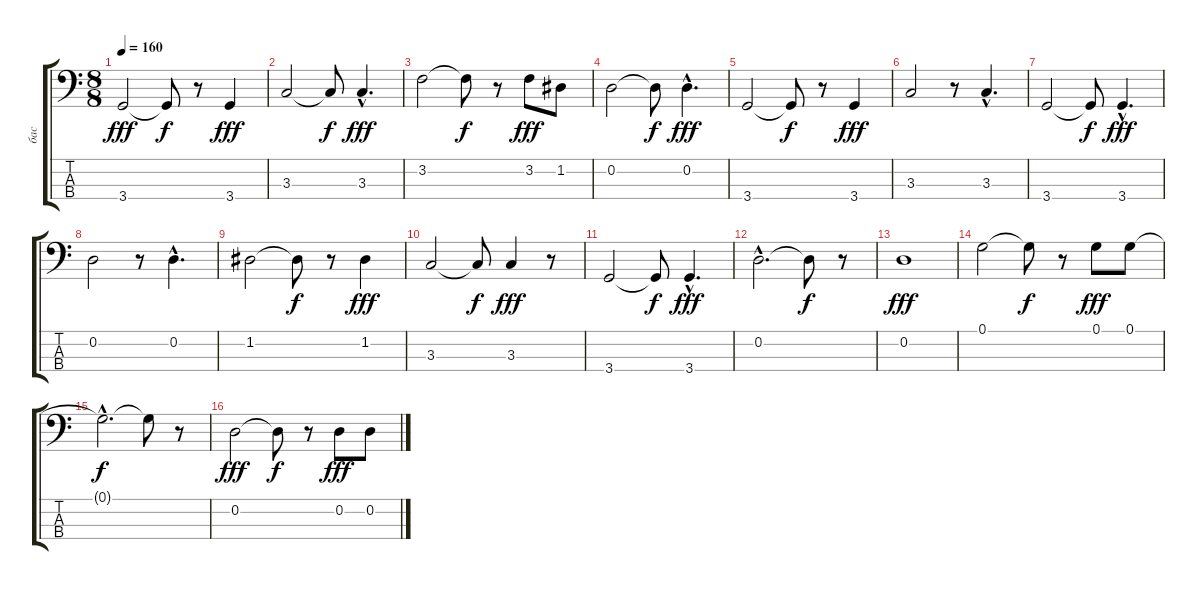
\track ("бас" "бас") {instrument fretlessbass}
\staff {score tabs}
\tuning (G2 D2 A1 E1) {hide}
\ts (8 8)
\tempo 160
\clef f4
\ks c
3.4.2{dy fff} 3.4{t}.8{dy f} r.8 3.4.4{dy fff} |
3.3.2 3.3{t}.8{dy f} 3.3{hac}.4{d dy fff} |
3.2.2 3.2{t}.8{dy f} r.8 3.2.8{dy fff} 1.2.8 |
0.2.2 0.2{t}.8{dy f} 0.2{hac}.4{d dy fff} |
3.4.2 3.4{t}.8{dy f} r.8 3.4.4{dy fff} |
3.3.2 r.8 3.3{hac}.4{d} |
3.4.2 3.4{t}.8{dy f} 3.4{hac}.4{d dy fff} |
0.2.2 r.8 0.2{hac}.4{d} |
1.2.2 1.2{t}.8{dy f} r.8 1.2.4{dy fff} |
3.3.2 3.3{t}.8{dy f} 3.3.4{dy fff} r.8 |
3.4.2 3.4{t}.8{dy f} 3.4{hac}.4{d dy fff} |
0.2{hac}.2{d} 0.2{t}.8{dy f} r.8 |
0.2.1{dy fff} |
0.1.2 0.1{t}.8{dy f} r.8 0.1.8{dy fff} 0.1.8 |
0.1{hac t}.2{d dy f} 0.1{t}.8 r.8 |
0.2.2{dy fff} 0.2{t}.8{dy f} r.8 0.2.8{dy fff} 0.2.8
